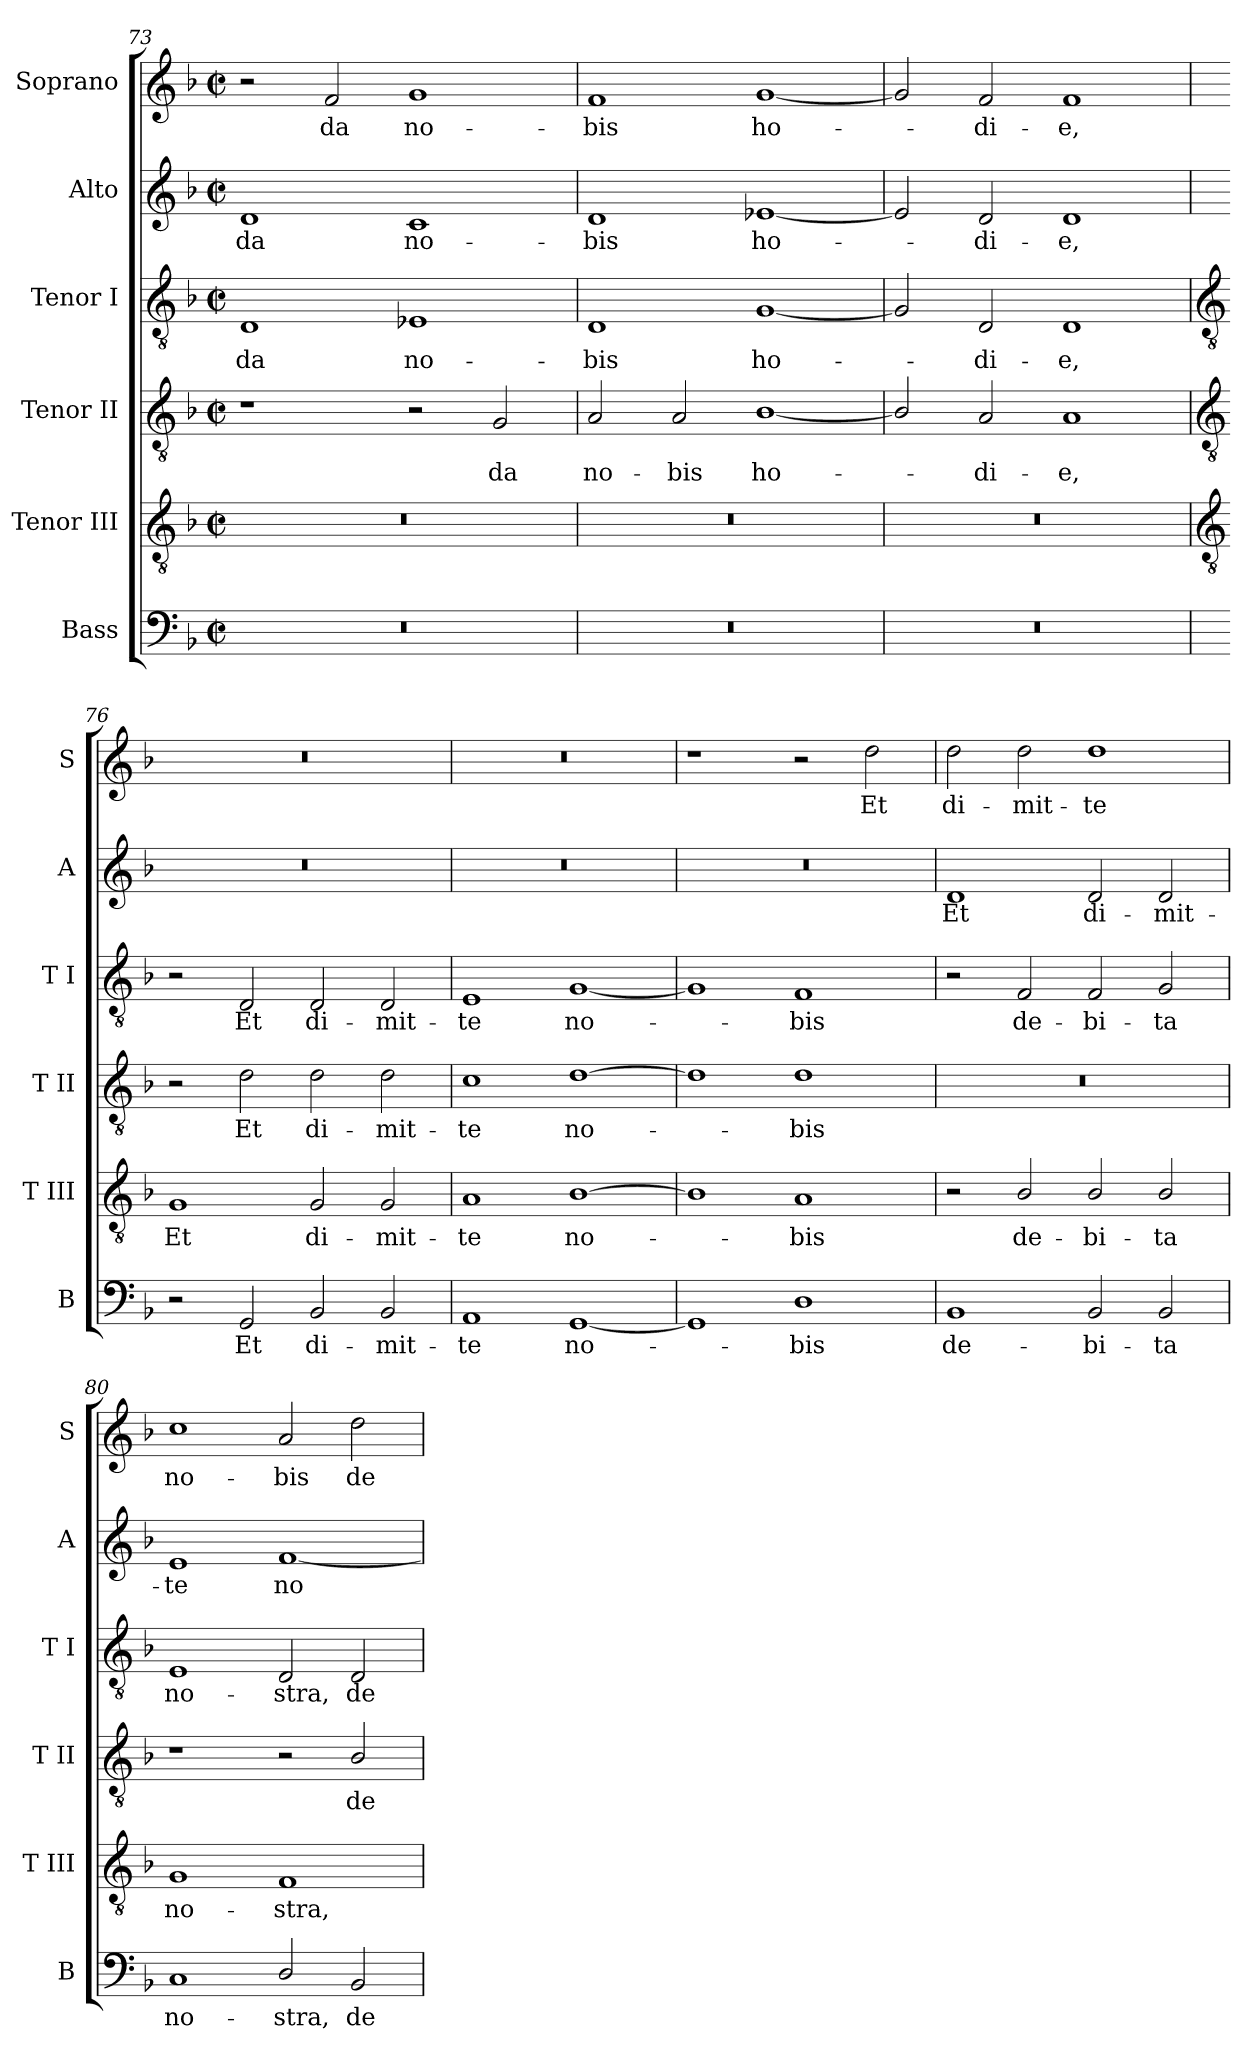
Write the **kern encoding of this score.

**kern	**text	**kern	**text	**kern	**text	**kern	**text	**kern	**text	**kern	**text
*part6	*part6	*part5	*part5	*part4	*part4	*part3	*part3	*part2	*part2	*part1	*part1
*staff6	*staff6	*staff5	*staff5	*staff4	*staff4	*staff3	*staff3	*staff2	*staff2	*staff1	*staff1
*I"Bass	*	*I"Tenor III	*	*I"Tenor II	*	*I"Tenor I	*	*I"Alto	*	*I"Soprano	*
*I'B	*	*I'T III	*	*I'T II	*	*I'T I	*	*I'A	*	*I'S	*
*clefF4	*	*clefGv2	*	*clefGv2	*	*clefGv2	*	*clefG2	*	*clefG2	*
*k[b-]	*	*k[b-]	*	*k[b-]	*	*k[b-]	*	*k[b-]	*	*k[b-]	*
*F:	*	*F:	*	*F:	*	*F:	*	*F:	*	*F:	*
*M4/2	*	*M4/2	*	*M4/2	*	*M4/2	*	*M4/2	*	*M4/2	*
*met(c|)	*	*met(c|)	*	*met(c|)	*	*met(c|)	*	*met(c|)	*	*met(c|)	*
=73	=73	=73	=73	=73	=73	=73	=73	=73	=73	=73	=73
!	!	!	!	!	!	!	!LO:LY:b	!	!LO:LY:b	!	!
0r	.	0r	.	1r	.	1D	da	1d	da	2r	.
!	!	!	!	!	!	!	!	!	!	!	!LO:LY:b
.	.	.	.	.	.	.	.	.	.	2f	da
!	!	!	!	!	!	!	!LO:LY:b	!	!LO:LY:b	!	!LO:LY:b
.	.	.	.	2r	.	1E-X	no-	1c	no-	1g	no-
!	!	!	!	!	!LO:LY:b	!	!	!	!	!	!
.	.	.	.	2G	da	.	.	.	.	.	.
=74	=74	=74	=74	=74	=74	=74	=74	=74	=74	=74	=74
!	!	!	!	!	!LO:LY:b	!	!LO:LY:b	!	!LO:LY:b	!	!LO:LY:b
0r	.	0r	.	2A	no-	1D	-bis	1d	-bis	1f	-bis
!	!	!	!	!	!LO:LY:b	!	!	!	!	!	!
.	.	.	.	2A	-bis	.	.	.	.	.	.
!	!	!	!	!	!LO:LY:b	!	!LO:LY:b	!	!LO:LY:b	!	!LO:LY:b
.	.	.	.	[1B-/	ho-	[1G	ho-	[1e-X	ho-	[1g	ho-
=75	=75	=75	=75	=75	=75	=75	=75	=75	=75	=75	=75
0r	.	0r	.	2B-/]	.	2G]	.	2e-]	.	2g]	.
!	!	!	!	!	!LO:LY:b	!	!LO:LY:b	!	!LO:LY:b	!	!LO:LY:b
.	.	.	.	2A	di-	2D	di-	2d	di-	2f	di-
!	!	!	!	!	!LO:LY:b	!	!LO:LY:b	!	!LO:LY:b	!	!LO:LY:b
.	.	.	.	1A	-e,	1D	-e,	1d	-e,	1f	-e,
!!LO:LB:g=z
=76	=76	=76	=76	=76	=76	=76	=76	=76	=76	=76	=76
*	*	*clefGv2	*	*clefGv2	*	*clefGv2	*	*	*	*	*
!	!	!	!LO:LY:b	!	!	!	!	!	!	!	!
2r	.	1G	Et	2r	.	2r	.	0r	.	0r	.
!	!LO:LY:b	!	!	!	!LO:LY:b	!	!LO:LY:b	!	!	!	!
2GG	Et	.	.	2d	Et	2D	Et	.	.	.	.
!	!LO:LY:b	!	!LO:LY:b	!	!LO:LY:b	!	!LO:LY:b	!	!	!	!
2BB-	di-	2G	di-	2d	di-	2D	di-	.	.	.	.
!	!LO:LY:b	!	!LO:LY:b	!	!LO:LY:b	!	!LO:LY:b	!	!	!	!
2BB-	-mit-	2G	-mit-	2d	-mit-	2D	-mit-	.	.	.	.
=77	=77	=77	=77	=77	=77	=77	=77	=77	=77	=77	=77
!	!LO:LY:b	!	!LO:LY:b	!	!LO:LY:b	!	!LO:LY:b	!	!	!	!
1AA	-te	1A	-te	1c	-te	1E	-te	0r	.	0r	.
!	!LO:LY:b	!	!LO:LY:b	!	!LO:LY:b	!	!LO:LY:b	!	!	!	!
[1GG	no-	[1B-	no-	[1d	no-	[1G	no-	.	.	.	.
=78	=78	=78	=78	=78	=78	=78	=78	=78	=78	=78	=78
1GG]	.	1B-]	.	1d]	.	1G]	.	0r	.	1r	.
!	!LO:LY:b	!	!LO:LY:b	!	!LO:LY:b	!	!LO:LY:b	!	!	!	!
1D	bis	1A	bis	1d	bis	1F	bis	.	.	2r	.
!	!	!	!	!	!	!	!	!	!	!	!LO:LY:b
.	.	.	.	.	.	.	.	.	.	2dd	Et
=79	=79	=79	=79	=79	=79	=79	=79	=79	=79	=79	=79
!	!LO:LY:b	!	!	!	!	!	!	!	!LO:LY:b	!	!LO:LY:b
1BB-	de-	2r	.	0r	.	2r	.	1d	Et	2dd	di-
!	!	!	!LO:LY:b	!	!	!	!LO:LY:b	!	!	!	!LO:LY:b
.	.	2B-/	de-	.	.	2F	de-	.	.	2dd	-mit-
!	!LO:LY:b	!	!LO:LY:b	!	!	!	!LO:LY:b	!	!LO:LY:b	!	!LO:LY:b
2BB-	-bi-	2B-/	-bi-	.	.	2F	-bi-	2d	di-	1dd	-te
!	!LO:LY:b	!	!LO:LY:b	!	!	!	!LO:LY:b	!	!LO:LY:b	!	!
2BB-	-ta	2B-/	-ta	.	.	2G	-ta	2d	-mit-	.	.
=80	=80	=80	=80	=80	=80	=80	=80	=80	=80	=80	=80
!	!LO:LY:b	!	!LO:LY:b	!	!	!	!LO:LY:b	!	!LO:LY:b	!	!LO:LY:b
1C	no-	1G	no-	1r	.	1E	no-	1e	-te	1cc	no-
!	!LO:LY:b	!	!LO:LY:b	!	!	!	!LO:LY:b	!	!LO:LY:b	!	!LO:LY:b
2D/	-stra,	1F	-stra,	2r	.	2D	-stra,	[1f	no-	2a	-bis
!	!LO:LY:b	!	!	!	!LO:LY:b	!	!LO:LY:b	!	!	!	!LO:LY:b
2BB-	de-	.	.	2B-/	de-	2D	de-	.	.	2dd	de-
=	=	=	=	=	=	=	=	=	=	=	=
*-	*-	*-	*-	*-	*-	*-	*-	*-	*-	*-	*-
